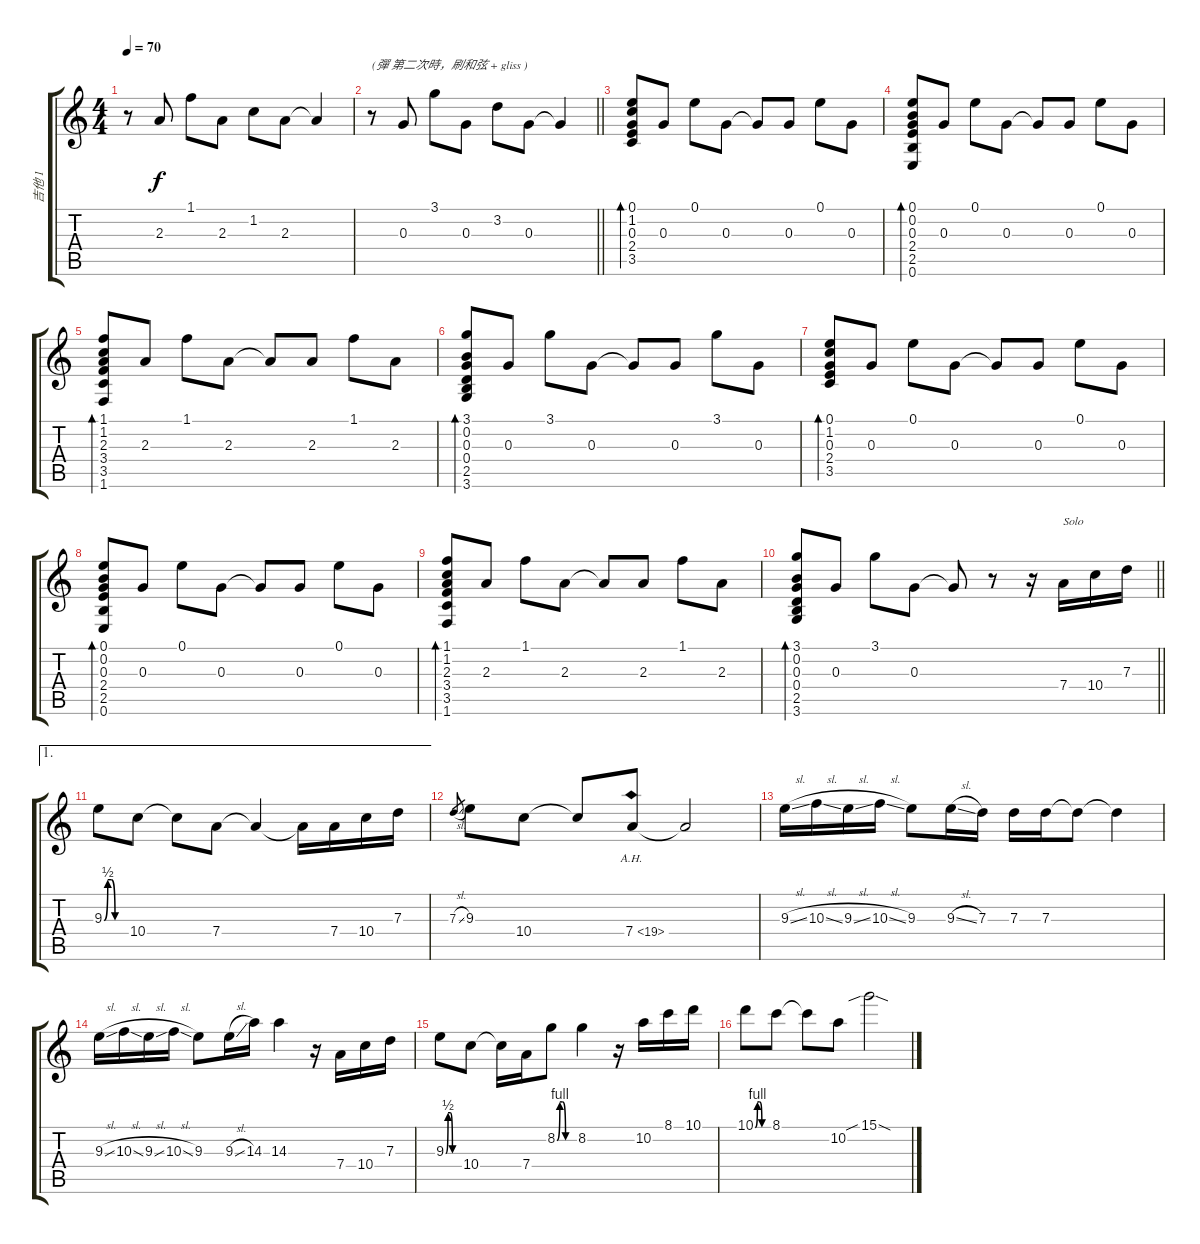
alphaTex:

\track ("吉他 1" "吉他 1") {instrument distortionguitar}
\staff {score tabs}
\tuning (E4 B3 G3 D3 A2 E2) {hide}
\ts (4 4)
\tempo 70
\clef g2
\ks c
r.8{dy f} 2.3.8 1.1.8 2.3.8 1.2.8 2.3.8 2.3{t}.4 |
\barLineRight lightlight
r.8{txt "(彈 第二次時，刷和弦 + gliss )"} 0.3.8 3.1.8 0.3.8 3.2.8 0.3.8 0.3{t}.4 |
(0.1 1.2 0.3 2.4 3.5).8{bd 30} 0.3.8 0.1.8 0.3.8 0.3{t}.8 0.3.8 0.1.8 0.3.8 |
(0.1 0.2 0.3 2.4 2.5 0.6).8{bd 30} 0.3.8 0.1.8 0.3.8 0.3{t}.8 0.3.8 0.1.8 0.3.8 |
(1.1 1.2 2.3 3.4 3.5 1.6).8{bd 30} 2.3.8 1.1.8 2.3.8 2.3{t}.8 2.3.8 1.1.8 2.3.8 |
(3.1 0.2 0.3 0.4 2.5 3.6).8{bd 30} 0.3.8 3.1.8 0.3.8 0.3{t}.8 0.3.8 3.1.8 0.3.8 |
(0.1 1.2 0.3 2.4 3.5).8{bd 30} 0.3.8 0.1.8 0.3.8 0.3{t}.8 0.3.8 0.1.8 0.3.8 |
(0.1 0.2 0.3 2.4 2.5 0.6).8{bd 30} 0.3.8 0.1.8 0.3.8 0.3{t}.8 0.3.8 0.1.8 0.3.8 |
(1.1 1.2 2.3 3.4 3.5 1.6).8{bd 30} 2.3.8 1.1.8 2.3.8 2.3{t}.8 2.3.8 1.1.8 2.3.8 |
\barLineRight lightlight
(3.1 0.2 0.3 0.4 2.5 3.6).8{bd 30} 0.3.8 3.1.8 0.3.8 0.3{t}.8 r.8 r.16 7.4.16{txt "Solo"} 10.4.16 7.3.16 |
\ae 1
9.3{be (custom 0 0 10 2 20 2 30 0 60 0)}.8 10.4.8 10.4{t}.8 7.4.8 7.4{t}.4 7.4{t}.16 7.4.16 10.4.16 7.3.16 |
7.3{sl}.8{gr} 9.3.8 10.4.8 10.4{t}.8 7.4{ah 12}.8 7.4{t}.2 |
9.3{sl}.16 10.3{sl}.16 9.3{sl}.16 10.3{sl}.16 9.3.8 9.3{sl}.16 7.3.16 7.3.16 7.3.16 7.3{t}.8 7.3{t}.4 |
9.3{sl}.16 10.3{sl}.16 9.3{sl}.16 10.3{sl}.16 9.3.8 9.3{sl}.16 14.3.16 14.3.4 r.16 7.4.16 10.4.16 7.3.16 |
9.3{be (custom 0 0 10 2 20 2 30 0 60 0)}.8 10.4.8 10.4{t}.16 7.4.16 8.2{be (custom 0 0 10 4 20 4 30 0 60 0)}.8 8.2.4 r.16 10.2.16 8.1.16 10.1.16 |
10.1{be (custom 0 0 10 4 20 4 30 0 60 0)}.8 8.1.8 8.1{t}.8 10.2.8 15.1{sib sod}.2
